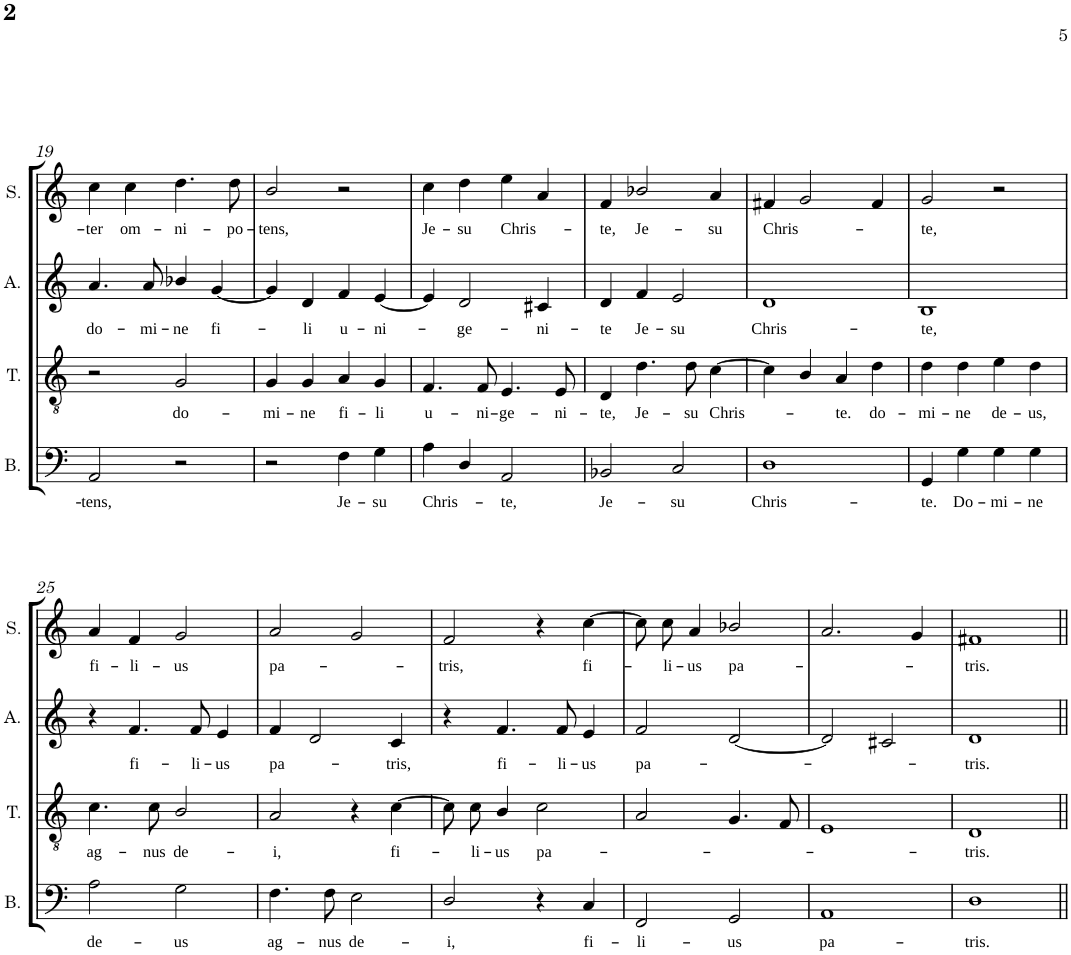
**kern	**text	**kern	**text	**kern	**text	**kern	**text
*part4	*part4	*part3	*part3	*part2	*part2	*part1	*part1
*staff4	*staff4	*staff3	*staff3	*staff2	*staff2	*staff1	*staff1
*I"Bass	*	*I"Tenor	*	*I"Alto	*	*I"Soprano	*
*I'B.	*	*I'T.	*	*I'A.	*	*I'S.	*
!!LO:PB:g=z
*clefF4	*	*clefGv2	*	*clefG2	*	*clefG2	*
*	*	*Trd7c12	*	*	*	*	*
*k[]	*	*k[]	*	*k[]	*	*k[]	*
*M4/4	*	*M4/4	*	*M4/4	*	*M4/4	*
*met(c)	*	*met(c)	*	*met(c)	*	*met(c)	*
=19	=19	=19	=19	=19	=19	=19	=19
!	!LO:LY:b	!	!	!	!LO:LY:b	!	!LO:LY:b
2AA/	-tens,	2r	.	4.a/	do-	4cc\	-ter
!	!	!	!	!	!	!	!LO:LY:b
.	.	.	.	.	.	4cc\	om-
!	!	!	!	!	!LO:LY:b	!	!
.	.	.	.	8a/	-mi-	.	.
!	!	!	!LO:LY:b	!	!LO:LY:b	!	!LO:LY:b
2r	.	2G/	do-	4b-X/	-ne	4.dd\	-ni-
!	!	!	!	!	!LO:LY:b	!	!
.	.	.	.	[4g/	fi-	.	.
!	!	!	!	!	!	!	!LO:LY:b
.	.	.	.	.	.	8dd\	-po-
=20	=20	=20	=20	=20	=20	=20	=20
!	!	!	!LO:LY:b	!	!	!	!LO:LY:b
2r	.	4G/	-mi-	4g/]	.	2b/	-tens,
!	!	!	!LO:LY:b	!	!LO:LY:b	!	!
.	.	4G/	-ne	4d/	-li	.	.
!	!LO:LY:b	!	!LO:LY:b	!	!LO:LY:b	!	!
4F\	Je-	4A/	fi-	4f/	u-	2r	.
!	!LO:LY:b	!	!LO:LY:b	!	!LO:LY:b	!	!
4G\	-su	4G/	-li	[4e/	-ni-	.	.
=21	=21	=21	=21	=21	=21	=21	=21
!	!LO:LY:b	!	!LO:LY:b	!	!	!	!LO:LY:b
4A\	Chris-	4.F/	u-	4e/]	.	4cc\	Je-
!	!	!	!	!	!LO:LY:b	!	!LO:LY:b
4D/	.	.	.	2d/	-ge-	4dd\	-su
!	!	!	!LO:LY:b	!	!	!	!
.	.	8F/	-ni-	.	.	.	.
!	!LO:LY:b	!	!LO:LY:b	!	!	!	!LO:LY:b
2AA/	-te,	4.E/	-ge-	.	.	4ee\	Chris-
!	!	!	!	!	!LO:LY:b	!	!
.	.	.	.	4c#X/	-ni-	4a/	.
!	!	!	!LO:LY:b	!	!	!	!
.	.	8E/	-ni-	.	.	.	.
=22	=22	=22	=22	=22	=22	=22	=22
!	!LO:LY:b	!	!LO:LY:b	!	!LO:LY:b	!	!LO:LY:b
2BB-X/	Je-	4D/	-te,	4d/	-te	4f/	-te,
!	!	!	!LO:LY:b	!	!LO:LY:b	!	!LO:LY:b
.	.	4.d\	Je-	4f/	Je-	2b-X/	Je-
!	!LO:LY:b	!	!	!	!LO:LY:b	!	!
2C/	-su	.	.	2e/	-su	.	.
!	!	!	!LO:LY:b	!	!	!	!
.	.	8d\	-su	.	.	.	.
!	!	!	!LO:LY:b	!	!	!	!LO:LY:b
.	.	[4c\	Chris-	.	.	4a/	-su
=23	=23	=23	=23	=23	=23	=23	=23
!	!LO:LY:b	!	!	!	!LO:LY:b	!	!LO:LY:b
1D	Chris-	4c\]	.	1d	Chris-	4f#X/	Chris-
.	.	4B/	.	.	.	2g/	.
!	!	!	!LO:LY:b	!	!	!	!
.	.	4A/	-te.	.	.	.	.
!	!	!	!LO:LY:b	!	!	!	!
.	.	4d\	do-	.	.	4f#/	.
=24	=24	=24	=24	=24	=24	=24	=24
!	!LO:LY:b	!	!LO:LY:b	!	!LO:LY:b	!	!LO:LY:b
4GG/	-te.	4d\	-mi-	1B	-te,	2g/	-te,
!	!LO:LY:b	!	!LO:LY:b	!	!	!	!
4G\	Do-	4d\	-ne	.	.	.	.
!	!LO:LY:b	!	!LO:LY:b	!	!	!	!
4G\	-mi-	4e\	de-	.	.	2r	.
!	!LO:LY:b	!	!LO:LY:b	!	!	!	!
4G\	-ne	4d\	-us,	.	.	.	.
!!LO:LB:g=z
=25	=25	=25	=25	=25	=25	=25	=25
!	!LO:LY:b	!	!LO:LY:b	!	!	!	!LO:LY:b
2A\	de-	4.c\	ag-	4r	.	4a/	fi-
!	!	!	!	!	!LO:LY:b	!	!LO:LY:b
.	.	.	.	4.f/	fi-	4f/	-li-
!	!	!	!LO:LY:b	!	!	!	!
.	.	8c\	-nus	.	.	.	.
!	!LO:LY:b	!	!LO:LY:b	!	!	!	!LO:LY:b
2G\	-us	2B/	de-	.	.	2g/	-us
!	!	!	!	!	!LO:LY:b	!	!
.	.	.	.	8f/	-li-	.	.
!	!	!	!	!	!LO:LY:b	!	!
.	.	.	.	4e/	-us	.	.
=26	=26	=26	=26	=26	=26	=26	=26
!	!LO:LY:b	!	!LO:LY:b	!	!LO:LY:b	!	!LO:LY:b
4.F\	ag-	2A/	-i,	4f/	pa-	2a/	pa-
.	.	.	.	2d/	.	.	.
!	!LO:LY:b	!	!	!	!	!	!
8F\	-nus	.	.	.	.	.	.
!	!LO:LY:b	!	!	!	!	!	!
2E\	de-	4r	.	.	.	2g/	.
!	!	!	!LO:LY:b	!	!LO:LY:b	!	!
.	.	[4c\	fi-	4c/	-tris,	.	.
=27	=27	=27	=27	=27	=27	=27	=27
!	!LO:LY:b	!	!	!	!	!	!LO:LY:b
2D/	-i,	8c\L]	.	4r	.	2f/	-tris,
!	!	!	!LO:LY:b	!	!	!	!
.	.	8c\J	-li-	.	.	.	.
!	!	!	!LO:LY:b	!	!LO:LY:b	!	!
.	.	4B/	-us	4.f/	fi-	.	.
!	!	!	!LO:LY:b	!	!	!	!
4r	.	2c\	pa-	.	.	4r	.
!	!	!	!	!	!LO:LY:b	!	!
.	.	.	.	8f/	-li-	.	.
!	!LO:LY:b	!	!	!	!LO:LY:b	!	!LO:LY:b
4C/	fi-	.	.	4e/	-us	[4cc\	fi-
=28	=28	=28	=28	=28	=28	=28	=28
!	!LO:LY:b	!	!	!	!LO:LY:b	!	!
2FF/	-li-	2A/	.	2f/	pa-	8cc\L]	.
!	!	!	!	!	!	!	!LO:LY:b
.	.	.	.	.	.	8cc\J	-li-
!	!	!	!	!	!	!	!LO:LY:b
.	.	.	.	.	.	4a/	-us
!	!LO:LY:b	!	!	!	!	!	!LO:LY:b
2GG/	-us	4.G/	.	[2d/	.	2b-X/	pa-
.	.	8F/	.	.	.	.	.
=29	=29	=29	=29	=29	=29	=29	=29
!	!LO:LY:b	!	!	!	!	!	!
1AA	pa-	1E	.	2d/]	.	2.a/	.
.	.	.	.	2c#X/	.	.	.
.	.	.	.	.	.	4g/	.
=30	=30	=30	=30	=30	=30	=30	=30
!	!LO:LY:b	!	!LO:LY:b	!	!LO:LY:b	!	!LO:LY:b
1D	-tris.	1D	-tris.	1d	-tris.	1f#X	-tris.
=||	=||	=||	=||	=||	=||	=||	=||
*-	*-	*-	*-	*-	*-	*-	*-
